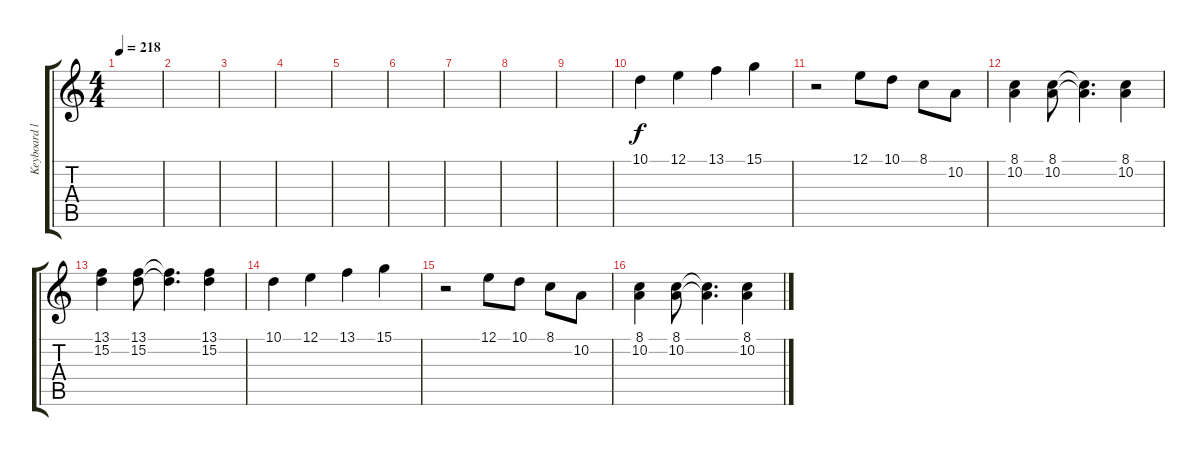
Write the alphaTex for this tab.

\track ("Keyboard lead" "Keyboard l") {instrument reedorgan}
\staff {score tabs}
\tuning (E4 B3 G3 D3 A2 E2) {hide}
\ts (4 4)
\tempo 218
\clef g2
\ks c
|
|
|
|
|
|
|
|
|
10.1.4 12.1.4 13.1.4 15.1.4 |
r.2 12.1.8 10.1.8 8.1.8 10.2.8 |
(8.1 10.2).4 (8.1 10.2).8 (8.1{t} 10.2{t}).4{d} (8.1 10.2).4 |
(13.1 15.2).4 (13.1 15.2).8 (13.1{t} 15.2{t}).4{d} (13.1 15.2).4 |
10.1.4 12.1.4 13.1.4 15.1.4 |
r.2 12.1.8 10.1.8 8.1.8 10.2.8 |
(8.1 10.2).4 (8.1 10.2).8 (8.1{t} 10.2{t}).4{d} (8.1 10.2).4
